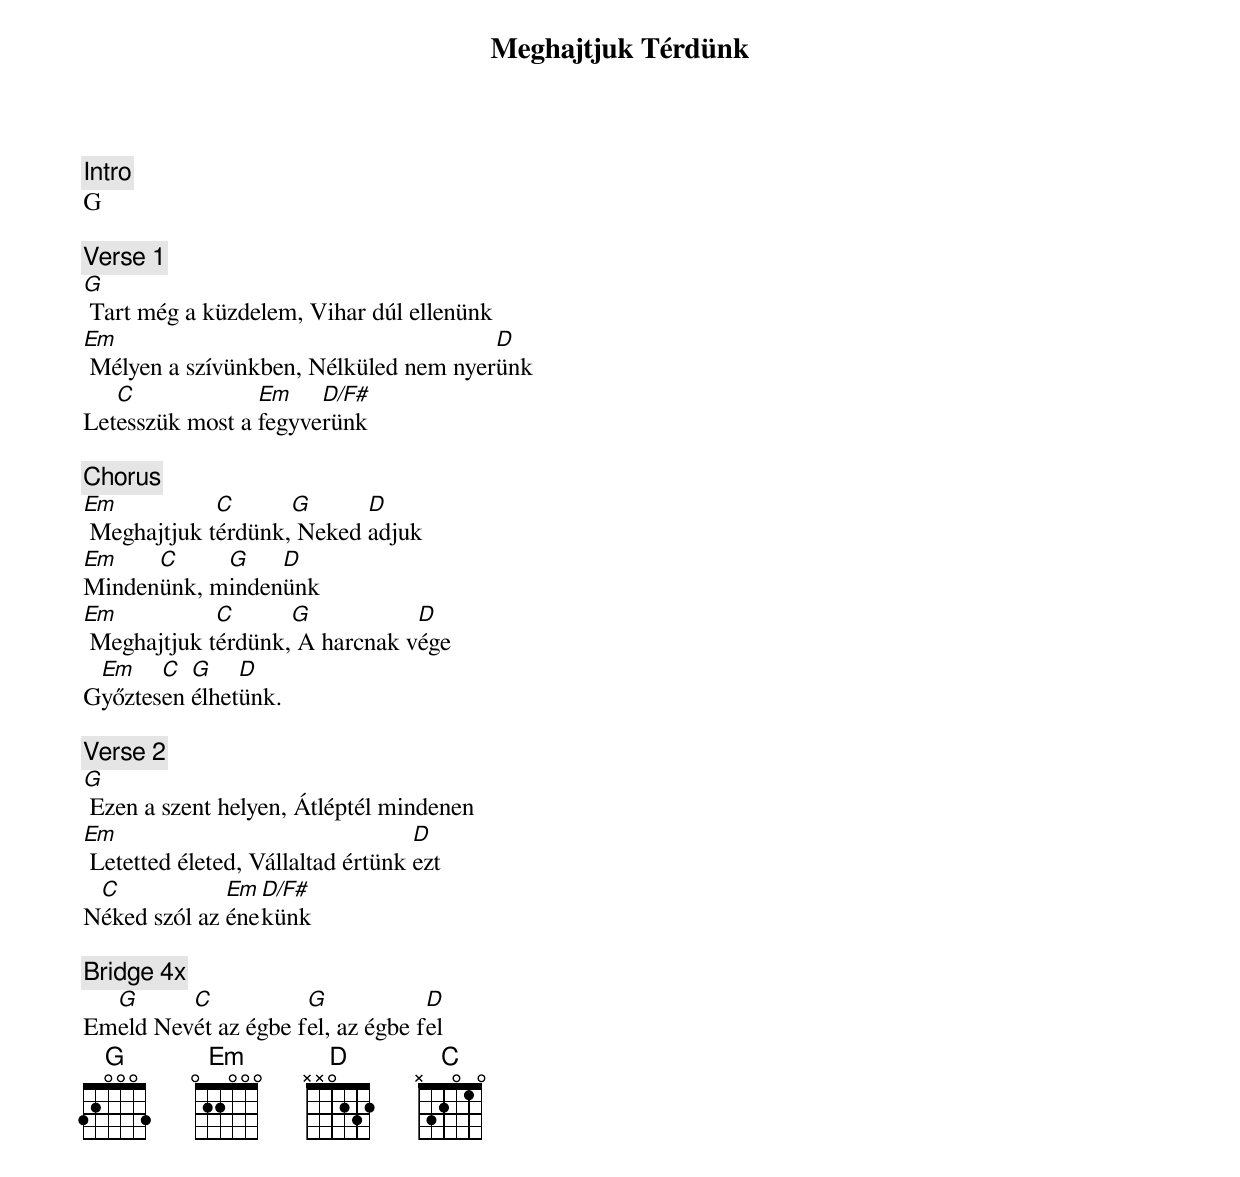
{title: Meghajtjuk Térdünk }
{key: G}
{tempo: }
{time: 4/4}
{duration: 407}


[Intro]
G

[Verse 1]
G
 Tart még a küzdelem, Vihar dúl ellenünk
Em                                     D
 Mélyen a szívünkben, Nélküled nem nyerünk
   C             Em    D/F#
Letesszük most a fegyverünk

[Chorus]
Em           C      G      D
 Meghajtjuk térdünk, Neked adjuk
Em    C     G    D
Mindenünk, mindenünk
Em           C      G           D
 Meghajtjuk térdünk, A harcnak vége
 Em    C  G    D
Győztesen élhetünk.

[Verse 2]
G
 Ezen a szent helyen, Átléptél mindenen
Em                                 D
 Letetted életed, Vállaltad értünk ezt
 C            Em D/F#
Néked szól az énekünk

[Bridge 4x]
  G      C           G            D
Emeld Nevét az égbe fel, az égbe fel
